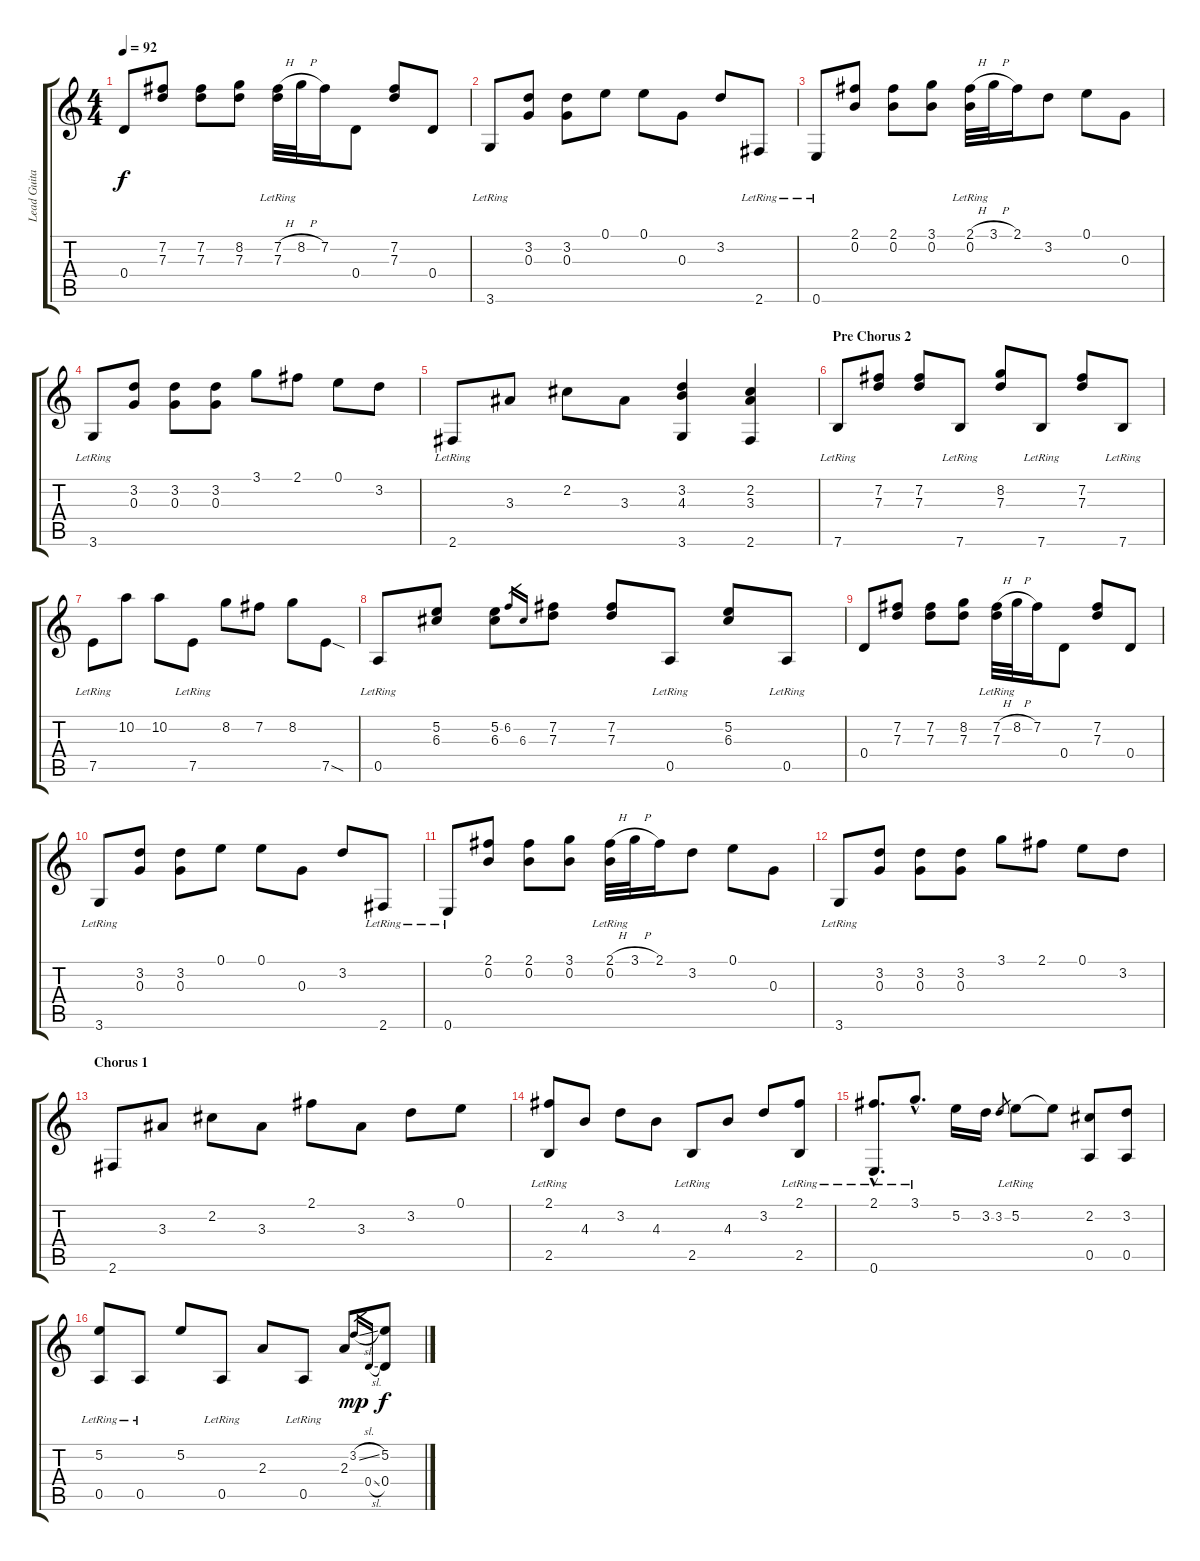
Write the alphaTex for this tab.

\track ("Lead Guitar" "Lead Guita") {instrument acousticguitarnylon}
\staff {score tabs}
\tuning (E4 B3 G3 D3 A2 E2) {hide}
\ts (4 4)
\tempo 92
\clef g2
\ks c
0.4.8{dy f} (7.2 7.3).8 (7.2 7.3).8 (8.2 7.3).8 (7.2{h} 7.3{lr}).32 8.2{h}.32 7.2.16 0.4.8 (7.2 7.3).8 0.4.8 |
3.6{lr}.8 (3.2 0.3).8 (3.2 0.3).8 0.1.8 0.1.8 0.3.8 3.2.8 2.6{lr}.8 |
0.6{lr}.8 (2.1 0.2).8 (2.1 0.2).8 (3.1 0.2).8 (2.1{h} 0.2{lr}).32 3.1{h}.32 2.1.16 3.2.8 0.1.8 0.3.8 |
3.6{lr}.8 (3.2 0.3).8 (3.2 0.3).8 (3.2 0.3).8 3.1.8 2.1.8 0.1.8 3.2.8 |
2.6{lr}.8 3.3.8 2.2.8 3.3.8 (3.2 4.3 3.6).4 (2.2 3.3 2.6).4 |
\section ("" "Pre Chorus 2")
7.6{lr}.8 (7.2 7.3).8 (7.2 7.3).8 7.6{lr}.8 (8.2 7.3).8 7.6{lr}.8 (7.2 7.3).8 7.6{lr}.8 |
7.5{lr}.8 10.2.8 10.2.8 7.5{lr}.8 8.2.8 7.2.8 8.2.8 7.5{sod}.8 |
0.5{lr}.8 (5.2 6.3).8 (5.2 6.3).8 6.2.16{gr} 6.3.16{gr} (7.2 7.3).8 (7.2 7.3).8 0.5{lr}.8 (5.2 6.3).8 0.5{lr}.8 |
0.4.8 (7.2 7.3).8 (7.2 7.3).8 (8.2 7.3).8 (7.2{h} 7.3{lr}).32 8.2{h}.32 7.2.16 0.4.8 (7.2 7.3).8 0.4.8 |
3.6{lr}.8 (3.2 0.3).8 (3.2 0.3).8 0.1.8 0.1.8 0.3.8 3.2.8 2.6{lr}.8 |
0.6{lr}.8 (2.1 0.2).8 (2.1 0.2).8 (3.1 0.2).8 (2.1{h} 0.2{lr}).32 3.1{h}.32 2.1.16 3.2.8 0.1.8 0.3.8 |
3.6{lr}.8 (3.2 0.3).8 (3.2 0.3).8 (3.2 0.3).8 3.1.8 2.1.8 0.1.8 3.2.8 |
\section ("" "Chorus 1")
2.6.8 3.3.8 2.2.8 3.3.8 2.1.8 3.3.8 3.2.8 0.1.8 |
(2.1 2.5{lr}).8 4.3.8 3.2.8 4.3.8 2.5{lr}.8 4.3.8 3.2.8 (2.1 2.5{lr}).8 |
(2.1{hac} 0.6{hac lr}).8{d} 3.1{hac lr}.8{d} 5.2.16 3.2.16 3.2.8{gr} 5.2{lr}.8 5.2{t}.8 (2.2 0.5).8 (3.2 0.5).8 |
(5.2 0.5{lr}).8 0.5{lr}.8 5.2.8 0.5{lr}.8 2.3.8 0.5{lr}.8 2.3.8 3.2{sl}.16{gr dy mp} 0.4{sl}.16{gr} (5.2 0.4).8{dy f}
